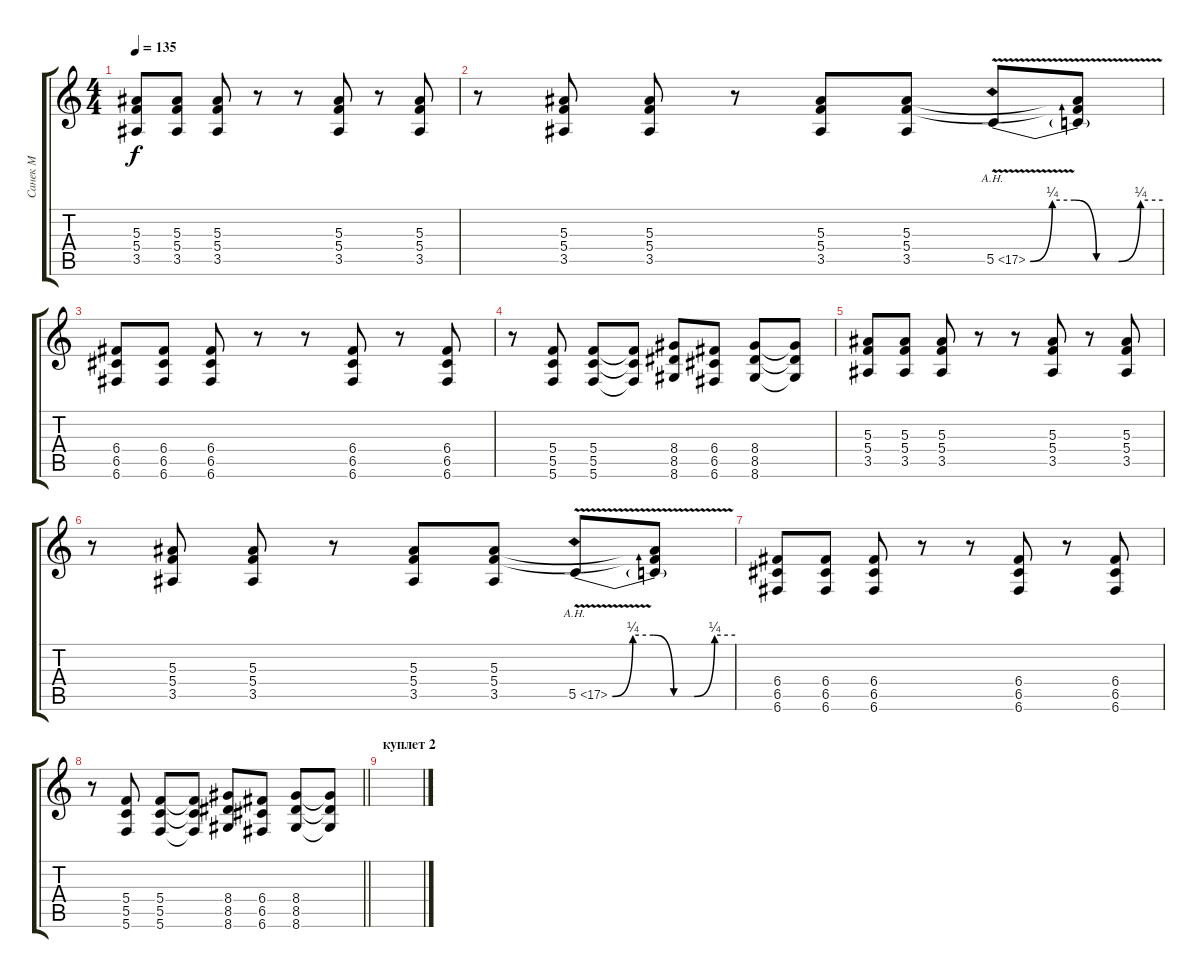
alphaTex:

\track ("Санек М" "Санек М") {instrument overdrivenguitar}
\staff {score tabs}
\tuning (D4 A3 F3 C3 G2 C2) {hide}
\ts (4 4)
\tempo 135
\clef g2
\ks c
(5.3 5.4 3.5).8{dy f} (5.3 5.4 3.5).8 (5.3 5.4 3.5).8 r.8 r.8 (5.3 5.4 3.5).8 r.8 (5.3 5.4 3.5).8 |
r.8 (5.3 5.4 3.5).8 (5.3 5.4 3.5).8 r.8 (5.3 5.4 3.5).8 (5.3 5.4 3.5).8 5.5{be (custom 0 0 10 1 20 1 30 0 40 0 50 1 60 1) ah 12 v}.8 (5.3{t} 5.4{t} 5.5{t}).8 |
(6.4 6.5 6.6).8 (6.4 6.5 6.6).8 (6.4 6.5 6.6).8 r.8 r.8 (6.4 6.5 6.6).8 r.8 (6.4 6.5 6.6).8 |
r.8 (5.4 5.5 5.6).8 (5.4 5.5 5.6).8 (5.4{t} 5.5{t} 5.6{t}).8 (8.4 8.5 8.6).8 (6.4 6.5 6.6).8 (8.4 8.5 8.6).8 (8.4{t} 8.5{t} 8.6{t}).8 |
(5.3 5.4 3.5).8 (5.3 5.4 3.5).8 (5.3 5.4 3.5).8 r.8 r.8 (5.3 5.4 3.5).8 r.8 (5.3 5.4 3.5).8 |
r.8 (5.3 5.4 3.5).8 (5.3 5.4 3.5).8 r.8 (5.3 5.4 3.5).8 (5.3 5.4 3.5).8 5.5{be (custom 0 0 10 1 20 1 30 0 40 0 50 1 60 1) ah 12 v}.8 (5.3{t} 5.4{t} 5.5{t}).8 |
(6.4 6.5 6.6).8 (6.4 6.5 6.6).8 (6.4 6.5 6.6).8 r.8 r.8 (6.4 6.5 6.6).8 r.8 (6.4 6.5 6.6).8 |
\barLineRight lightlight
r.8 (5.4 5.5 5.6).8 (5.4 5.5 5.6).8 (5.4{t} 5.5{t} 5.6{t}).8 (8.4 8.5 8.6).8 (6.4 6.5 6.6).8 (8.4 8.5 8.6).8 (8.4{t} 8.5{t} 8.6{t}).8 |
\section ("" "куплет 2")
